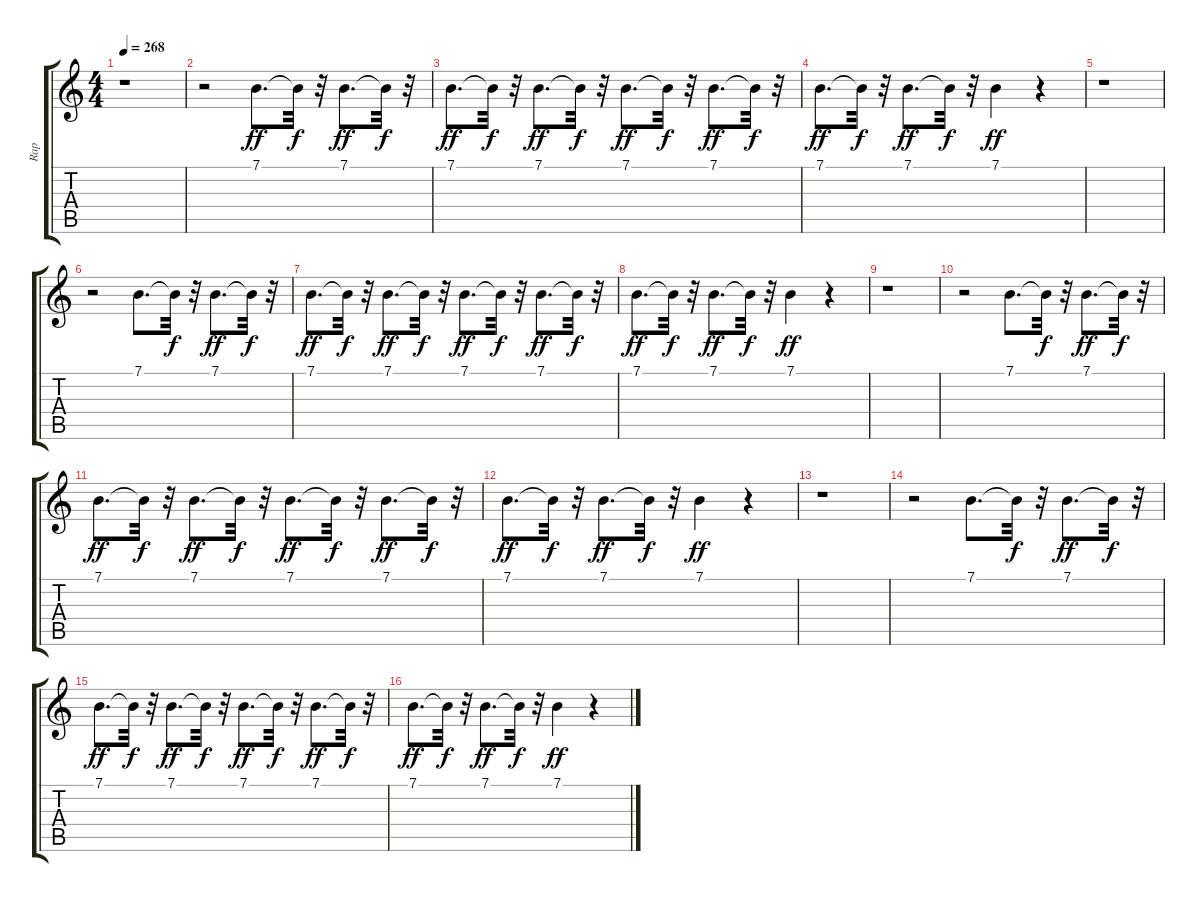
\track ("Rap" "Rap") {instrument mutedtrumpet}
\staff {score tabs}
\tuning (E4 B3 G3 D3 A2 E2) {hide}
\ts (4 4)
\tempo 268
\clef g2
\ks c
r.1{dy ff} |
r.2 7.1.8{d} 7.1{t}.32{dy f} r.32 7.1.8{d dy ff} 7.1{t}.32{dy f} r.32 |
7.1.8{d dy ff} 7.1{t}.32{dy f} r.32 7.1.8{d dy ff} 7.1{t}.32{dy f} r.32 7.1.8{d dy ff} 7.1{t}.32{dy f} r.32 7.1.8{d dy ff} 7.1{t}.32{dy f} r.32 |
7.1.8{d dy ff} 7.1{t}.32{dy f} r.32 7.1.8{d dy ff} 7.1{t}.32{dy f} r.32 7.1.4{dy ff} r.4 |
r.1 |
r.2 7.1.8{d} 7.1{t}.32{dy f} r.32 7.1.8{d dy ff} 7.1{t}.32{dy f} r.32 |
7.1.8{d dy ff} 7.1{t}.32{dy f} r.32 7.1.8{d dy ff} 7.1{t}.32{dy f} r.32 7.1.8{d dy ff} 7.1{t}.32{dy f} r.32 7.1.8{d dy ff} 7.1{t}.32{dy f} r.32 |
7.1.8{d dy ff} 7.1{t}.32{dy f} r.32 7.1.8{d dy ff} 7.1{t}.32{dy f} r.32 7.1.4{dy ff} r.4 |
r.1 |
r.2 7.1.8{d} 7.1{t}.32{dy f} r.32 7.1.8{d dy ff} 7.1{t}.32{dy f} r.32 |
7.1.8{d dy ff} 7.1{t}.32{dy f} r.32 7.1.8{d dy ff} 7.1{t}.32{dy f} r.32 7.1.8{d dy ff} 7.1{t}.32{dy f} r.32 7.1.8{d dy ff} 7.1{t}.32{dy f} r.32 |
7.1.8{d dy ff} 7.1{t}.32{dy f} r.32 7.1.8{d dy ff} 7.1{t}.32{dy f} r.32 7.1.4{dy ff} r.4 |
r.1 |
r.2 7.1.8{d} 7.1{t}.32{dy f} r.32 7.1.8{d dy ff} 7.1{t}.32{dy f} r.32 |
7.1.8{d dy ff} 7.1{t}.32{dy f} r.32 7.1.8{d dy ff} 7.1{t}.32{dy f} r.32 7.1.8{d dy ff} 7.1{t}.32{dy f} r.32 7.1.8{d dy ff} 7.1{t}.32{dy f} r.32 |
7.1.8{d dy ff} 7.1{t}.32{dy f} r.32 7.1.8{d dy ff} 7.1{t}.32{dy f} r.32 7.1.4{dy ff} r.4
